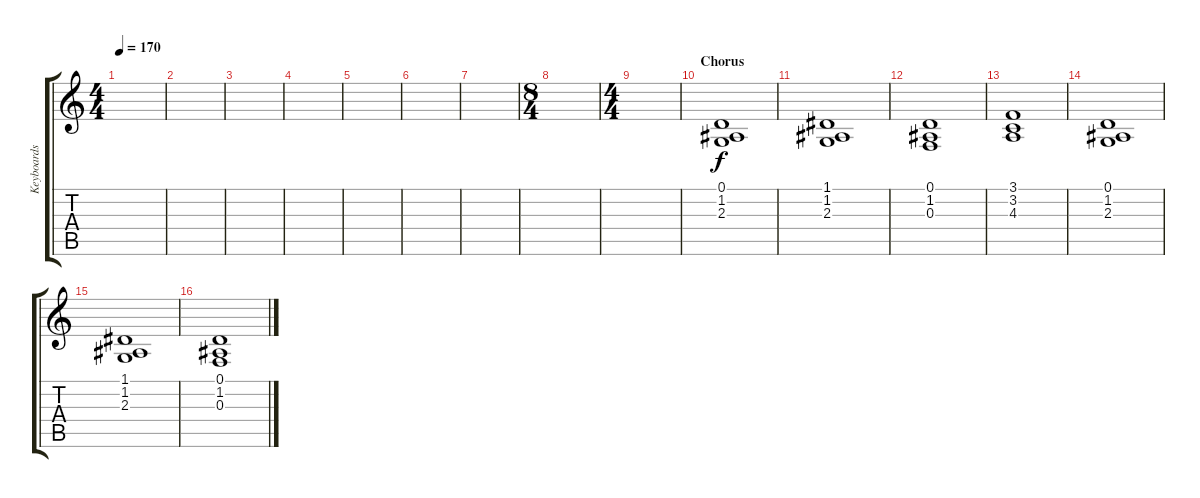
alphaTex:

\track ("Keyboards" "Keyboards") {instrument choiraahs}
\staff {score tabs}
\tuning (D4 A3 F3 C3 G2 D2) {hide}
\ts (4 4)
\tempo 170
\clef g2
\ks c
|
|
|
|
|
|
|
\ts (8 4)
|
\ts (4 4)
|
\section ("" "Chorus")
(0.1 1.2 2.3).1 |
(1.1 1.2 2.3).1 |
(0.1 1.2 0.3).1 |
(3.1 3.2 4.3).1 |
(0.1 1.2 2.3).1 |
(1.1 1.2 2.3).1 |
(0.1 1.2 0.3).1
